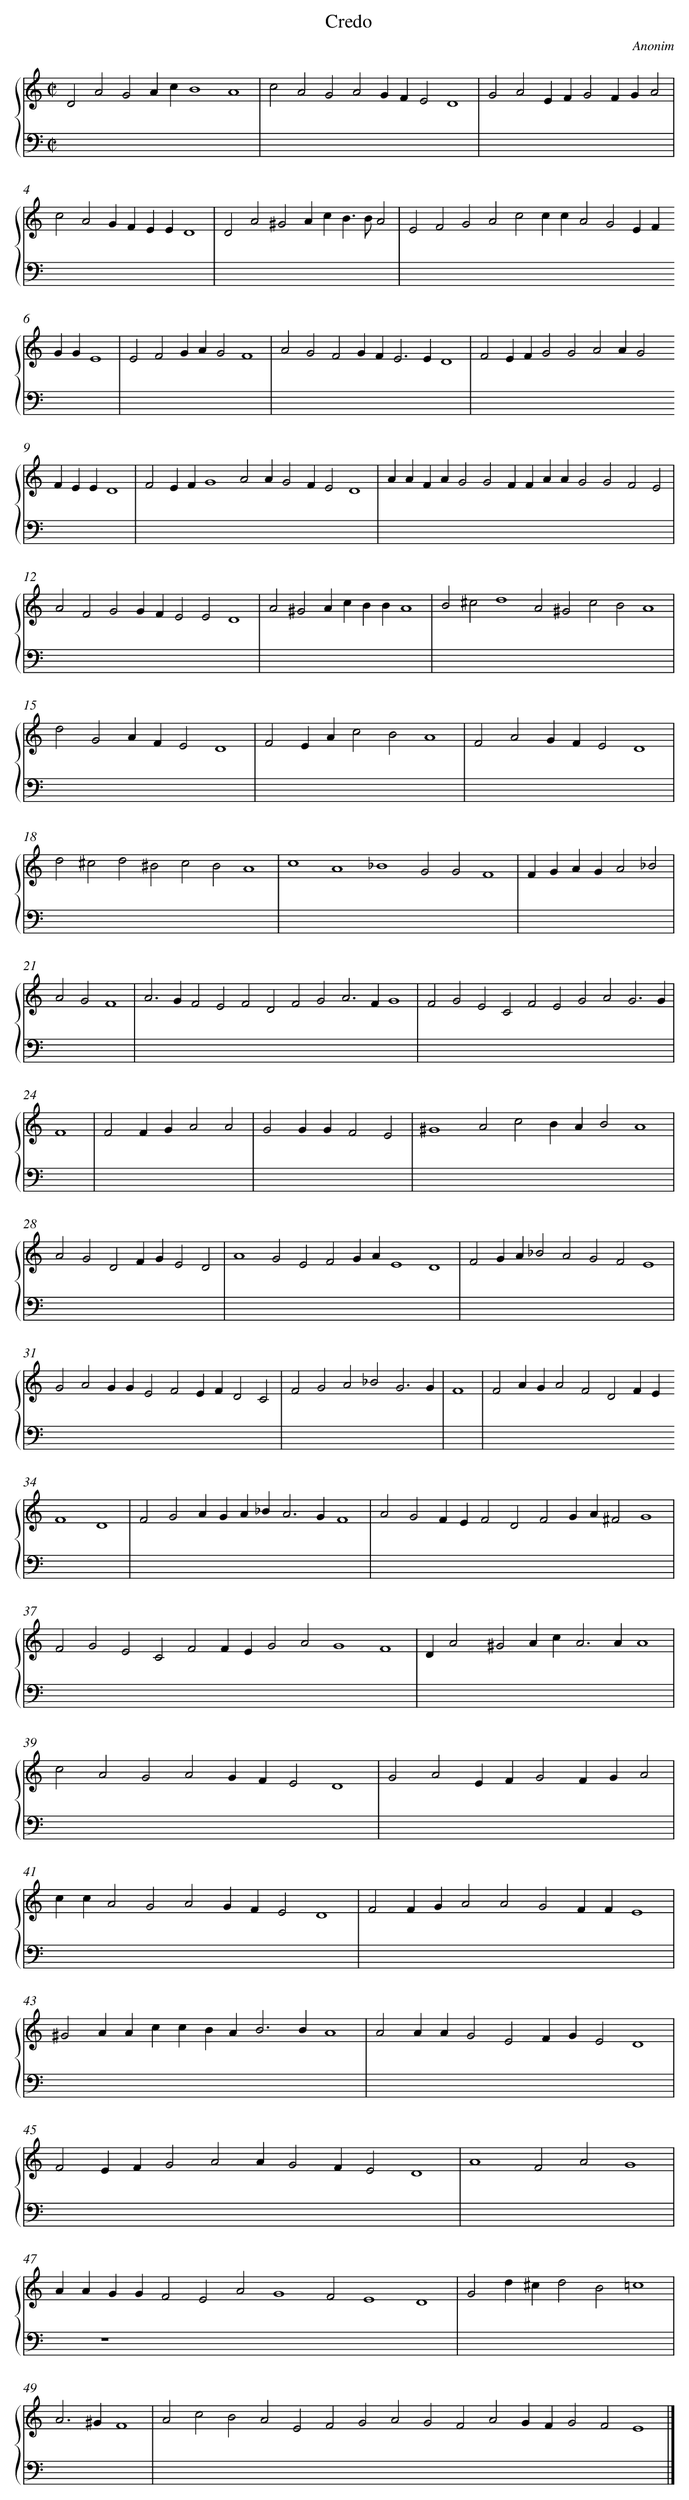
X:1
T: Credo
C: Anonim
L: 1/4
M: C|
%%staves {1 2}
V: 1
V: 2 clef=bass
K: C
[V:1] D2A2G2AcB4A4 |
[V:2] x4x4x4x4 |
[V:1] c2A2G2A2GFE2D4 |
[V:2] x4x4x4x4 |
[V:1] G2A2EFG2FGA2 |
[V:2] x4x4x4 |
[V:1] c2A2GFEED4 |
[V:2] x4x4x4 |
[V:1] D2A2^G2AcB>BA2 |
[V:2] x4x4x4 |
[V:1] E2F2G2A2c2ccA2G2EFGGE4 |
[V:2] x4x4x4x4x4x4 |
[V:1] E2F2GAG2F4 |
[V:2] x4x4x4 |
[V:1] A2G2F2GF2<E2ED4 |
[V:2] x4x4x4x4 |
[V:1] F2EFG2G2A2AG2FEED4 |
[V:2] x4x4x4x2x2x4 |
[V:1] F2EFG4A2AG2FE2D4 |
[V:2] x4x4x2xx2xx2x4 |
[V:1] AAFAG2G2FFAAG2G2F2E2 |
[V:2] x4x4x4x4x4 |
[V:1] A2F2G2GFE2E2D4 |
[V:2] x4x4x4x4 |
[V:1] A2^G2AcBBA4 |
[V:2] x4x4x4 |
[V:1] B2^c2d4A2^G2c2B2A4 |
[V:2] x4x4x4x4x4 |
[V:1] d2G2AFE2D4 |
[V:2] x4x4x4 |
[V:1] F2EAc2B2A4 |
[V:2] x4x4x4 |
[V:1] F2A2GFE2D4 |
[V:2] x4x4x4 |
[V:1] d2^c2d2^B2c2B2A4 |
[V:2] x4x4x4x4 |
[V:1] c4A4_B4G2G2F4 |
[V:2] x4x4x4x4x4 |
[V:1] FGAGA2_B2 |
[V:2] x4x4 |
[V:1] A2G2F4 |
[V:2] x4x4 |
[V:1] A2>G2F2E2F2D2F2G2A2>F2G4 |
[V:2] x4x4x4x4x4x4 |
[V:1] F2G2E2C2F2E2G2A2G3G |
[V:2] x4x4x4x4x4 |
[V:1] F4 |
[V:2] x4 |
[V:1] F2FGA2A2 |
[V:2] x4x4 |
[V:1] G2GGF2E2 |
[V:2] x4x4 |
[V:1] ^G4A2c2BAB2A4 |
[V:2] x4x4x4x4 |
[V:1] A2G2D2FGE2D2 |
[V:2] x4x4x4 |
[V:1] A4G2E2F2GAE4D4 |
[V:2] x4x4x4x4x4 |
[V:1] F2GA_B2A2G2F2E4 |
[V:2] x4x4x4x4 |
[V:1] G2A2GGE2F2EFD2C2 |
[V:2] x4x4x4x4 |
[V:1] F2G2A2_B2G3G |
[V:2] x4x4x4 |
[V:1] F4 |
[V:2] x4 |
[V:1] F2AGA2F2D2FEF4D4 |
[V:2] x4x4x4x4x4 |
[V:1] F2G2AGA_B2<A2GF4 |
[V:2] x4x4x4x4 |
[V:1] A2G2FEF2D2F2GA^F2G4 |
[V:2] x4x4x4x4x4 |
[V:1] F2G2E2C2F2FEG2A2G4F4 |
[V:2] x4x4x4x4x4x4 |
[V:1] DA2^G2Ac2<A2AA4 |
[V:2] x2xx4x4x4 |
[V:1] c2A2G2A2GFE2D4 |
[V:2] x4x4x4x4 |
[V:1] G2A2EFG2FGA2 |
[V:2] x4x4x4 |
[V:1] ccA2G2A2GFE2D4 |
[V:2] x4x4x4x4 |
[V:1] F2FGA2A2G2FFE4 |
[V:2] x4x4x4x4 |
[V:1] ^G2AAccBA2<B2BA4 |
[V:2] x4x4x4x4 |
[V:1] A2AAG2E2FGE2D4 |
[V:2] x4x4x4x4 |
[V:1] F2EFG2A2AG2FE2D4 |
[V:2] x4x4x4x2x4 |
[V:1] A4F2A2G4 |
[V:2] x4x4x4 |
[V:1] AAGGF2E2A2G4F2E4D4 |
[V:2] z4x4x2x4x2x4x4 |
[V:1] G2d^cd2B2=c4 |
[V:2] x4x4x4 |
[V:1] A2>^G2F4 |
[V:2] x4x4 |
[V:1] A2c2B2A2E2F2G2A2G2F2A2GFG2F2E4 |]
[V:2] x4x4x4x4x4x4x4x4 |]
